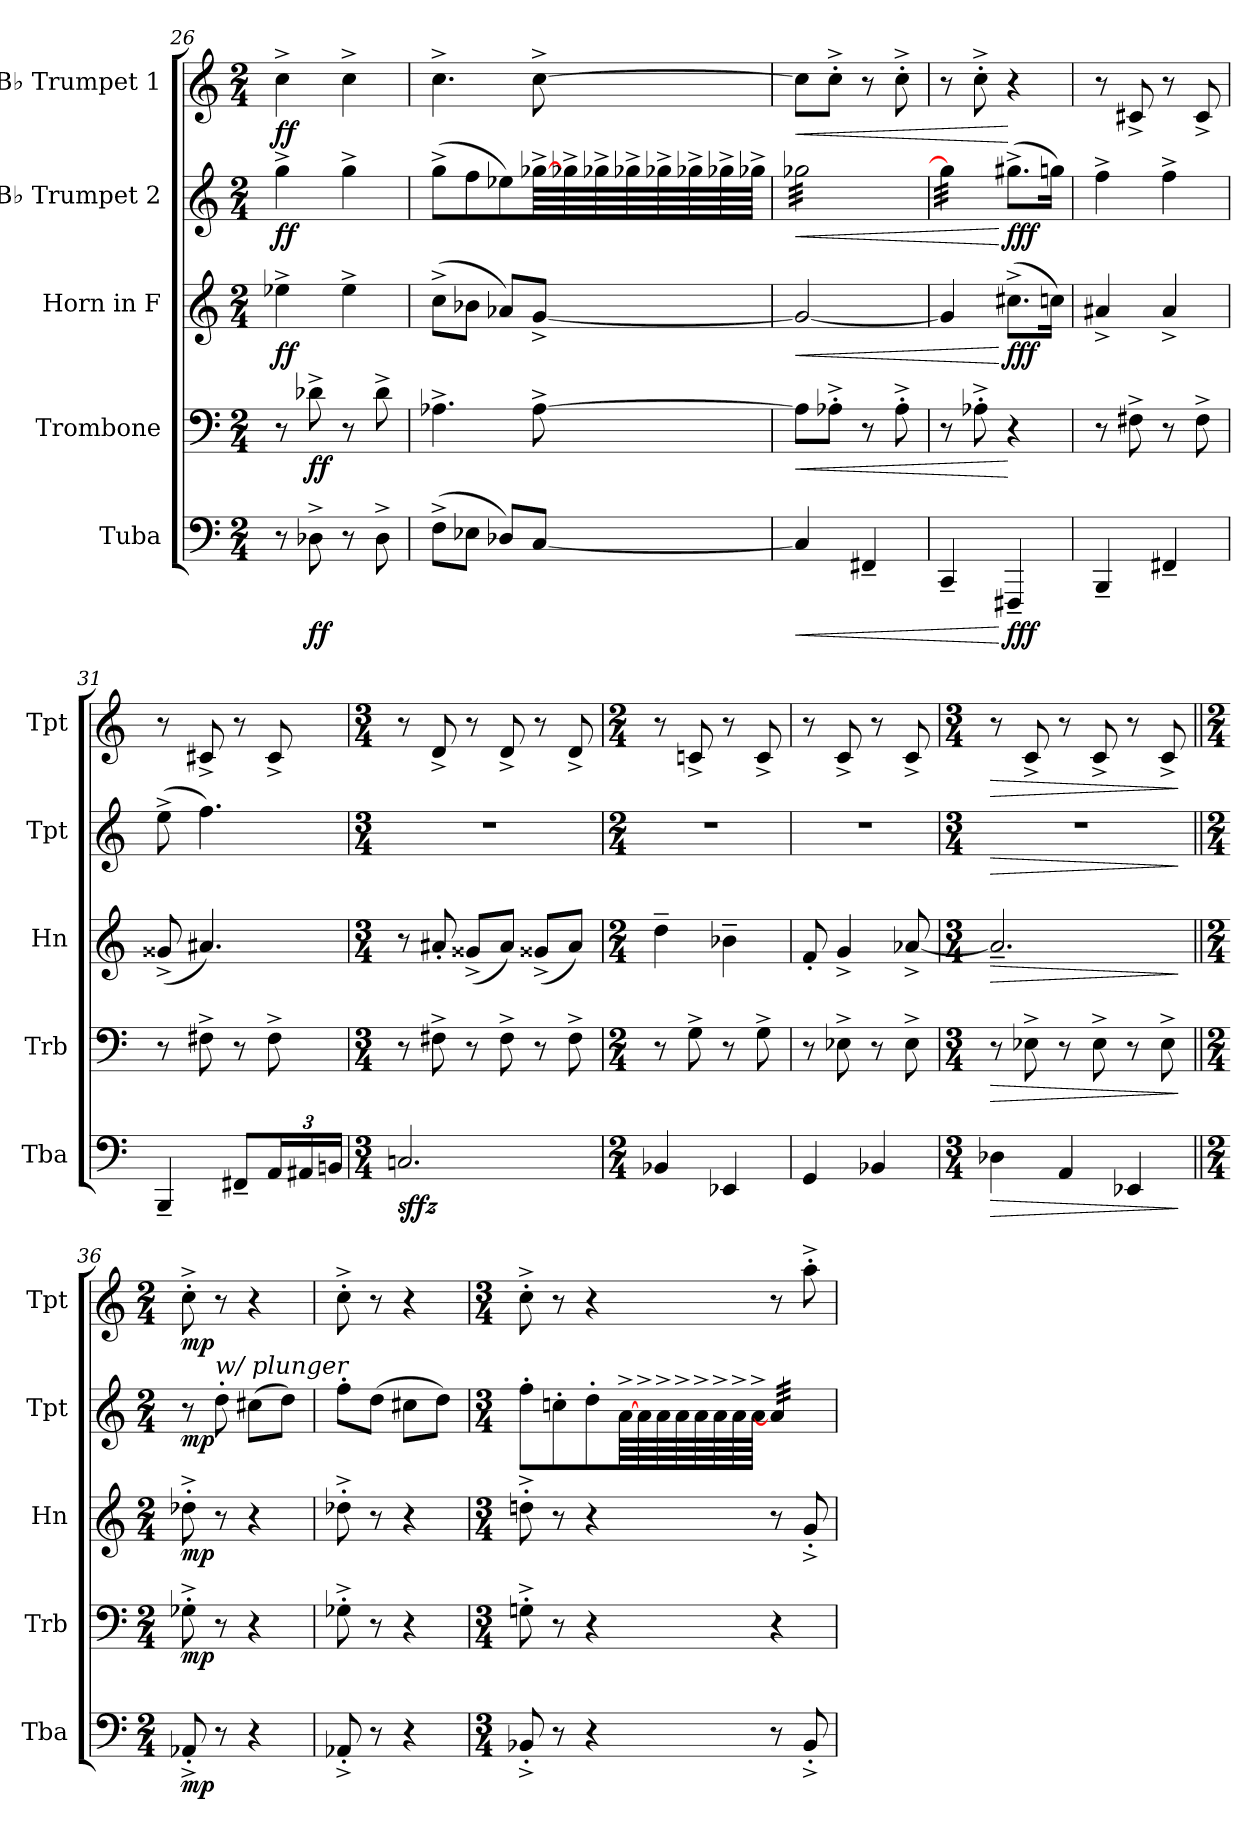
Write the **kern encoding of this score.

**kern	**dynam	**kern	**dynam	**kern	**dynam	**kern	**dynam	**kern	**dynam
*part5	*part5	*part4	*part4	*part3	*part3	*part2	*part2	*part1	*part1
*staff5	*staff5	*staff4	*staff4	*staff3	*staff3	*staff2	*staff2	*staff1	*staff1
*I"Tuba	*	*I"Trombone	*	*I"Horn in F	*	*I"B♭ Trumpet 2	*	*I"B♭ Trumpet 1	*
*I'Tba	*	*I'Trb	*	*I'Hn	*	*I'Tpt	*	*I'Tpt	*
*clefF4	*	*clefF4	*	*clefG2	*	*clefG2	*	*clefG2	*
*	*	*	*	*ITrd4c7	*	*ITrd1c2	*	*ITrd1c2	*
*k[]	*	*k[]	*	*k[b-]	*	*k[b-e-]	*	*k[b-e-]	*
*M2/4	*	*M2/4	*	*M2/4	*	*M2/4	*	*M2/4	*
=26	=26	=26	=26	=26	=26	=26	=26	=26	=26
!	!	!	!	!	!LO:DY:b	!	!LO:DY:b	!	!LO:DY:b
8r	.	8r	.	4a-X^\	ff	4ff^\	ff	4b-^\	ff
!	!LO:DY:b	!	!LO:DY:b	!	!	!	!	!	!
8D-X^\	ff	8d-X^\	ff	.	.	.	.	.	.
8r	.	8r	.	4a-^\	.	4ff^\	.	4b-^\	.
8D-^\	.	8d-^\	.	.	.	.	.	.	.
=27	=27	=27	=27	=27	=27	=27	=27	=27	=27
(8F^\L	.	4.A-X^\	.	(8f^\L	.	(8ff^\L	.	4.b-^\	.
8E-X\J	.	.	.	8e-X\J	.	8ee-\J	.	.	.
8D-X/L)	.	.	.	8d-X/L)	.	8dd-X\L)	.	.	.
*	*	*	*	*	*	*tremolo	*	*	*
[8C/J	.	[8A-^\	.	[8c^/J	.	[64ff-X^\	.	[8b-^\	.
.	.	.	.	.	.	64ff-X^\	.	.	.
.	.	.	.	.	.	64ff-X^\	.	.	.
.	.	.	.	.	.	64ff-X^\	.	.	.
.	.	.	.	.	.	64ff-X^\	.	.	.
.	.	.	.	.	.	64ff-X^\	.	.	.
.	.	.	.	.	.	64ff-X^\	.	.	.
.	.	.	.	.	.	64ff-X^\JJJJ	.	.	.
!!LO:LB:g=z
=28	=28	=28	=28	=28	=28	=28	=28	=28	=28
!	!LO:HP:b	!	!LO:HP:b	!	!LO:HP:b	!	!LO:HP:b	!	!LO:HP:b
4C/]	<	8A-\L]	<	2c/_	<	32ff-\LLL	<	8b-\L]	<
.	.	.	.	.	.	32ff-\	.	.	.
.	.	.	.	.	.	32ff-\	.	.	.
.	.	.	.	.	.	32ff-\	.	.	.
.	.	8A-X'^\J	.	.	.	32ff-\	.	8b-'^\J	.
.	.	.	.	.	.	32ff-\	.	.	.
.	.	.	.	.	.	32ff-\	.	.	.
.	.	.	.	.	.	32ff-\	.	.	.
4FF#X~/	.	8r	.	.	.	32ff-\	.	8r	.
.	.	.	.	.	.	32ff-\	.	.	.
.	.	.	.	.	.	32ff-\	.	.	.
.	.	.	.	.	.	32ff-\	.	.	.
.	.	8A-'^\	.	.	.	32ff-\	.	8b-'^\	.
.	.	.	.	.	.	32ff-\	.	.	.
.	.	.	.	.	.	32ff-\	.	.	.
.	.	.	.	.	.	32ff-\JJJ	.	.	.
=29	=29	=29	=29	=29	=29	=29	=29	=29	=29
4CC~/	.	8r	.	4c/]	.	32ff-\]LLL	.	8r	.
.	.	.	.	.	.	32ff-\	.	.	.
.	.	.	.	.	.	32ff-\	.	.	.
.	.	.	.	.	.	32ff-\	.	.	.
.	.	8A-X'^\	.	.	.	32ff-\	.	8b-'^\	.
.	.	.	.	.	.	32ff-\	.	.	.
.	.	.	.	.	.	32ff-\	.	.	.
.	.	.	.	.	.	32ff-\JJJ	.	.	.
*	*	*	*	*	*	*Xtremolo	*	*	*
!	!LO:DY:n=1:b	!	!	!	!LO:DY:n=1:b	!	!LO:DY:n=1:b	!	!
4FFF#X~/	[ fff	4r	[	(8.f#X^\L	[ fff	(8.ff#X^\L	[ fff	4r	[
.	.	.	.	16fn\Jk)	.	16ffn\Jk)	.	.	.
=30	=30	=30	=30	=30	=30	=30	=30	=30	=30
4BBB~/	.	8r	.	4d#X^/	.	4ee-^\	.	8r	.
.	.	8F#X^\	.	.	.	.	.	8Bn^/	.
4FF#X~/	.	8r	.	4d#^/	.	4ee-^\	.	8r	.
.	.	8F#^\	.	.	.	.	.	8B^/	.
=31	=31	=31	=31	=31	=31	=31	=31	=31	=31
4BBB~/	.	8r	.	(8c##X^/	.	(8dd^\	.	8r	.
.	.	8F#X^\	.	4.d#X/)	.	4.ee-\)	.	8Bn^/	.
8FF#X~/L	.	8r	.	.	.	.	.	8r	.
*Xbrackettup	*	*	*	*	*	*	*	*	*
24AA/L	.	8F#^\	.	.	.	.	.	8B^/	.
24AA#X/	.	.	.	.	.	.	.	.	.
24BBn/JJ	.	.	.	.	.	.	.	.	.
=32	=32	=32	=32	=32	=32	=32	=32	=32	=32
*M3/4	*	*M3/4	*	*M3/4	*	*M3/4	*	*M3/4	*
!	!LO:DY:b	!	!	!	!	!	!	!	!
2.Cn/	sffz	8r	.	8r	.	2.r	.	8r	.
.	.	8F#X^\	.	8d#X'/	.	.	.	8c^/	.
.	.	8r	.	(8c##X^/L	.	.	.	8r	.
.	.	8F#^\	.	8d#/J)	.	.	.	8c^/	.
.	.	8r	.	(8c##X^/L	.	.	.	8r	.
.	.	8F#^\	.	8d#/J)	.	.	.	8c^/	.
!!LO:PB:g=z
=33	=33	=33	=33	=33	=33	=33	=33	=33	=33
*M2/4	*	*M2/4	*	*M2/4	*	*M2/4	*	*M2/4	*
4BB-X/	.	8r	.	4g~\	.	2r	.	8r	.
.	.	8G^\	.	.	.	.	.	8B-X^/	.
4EE-X/	.	8r	.	4e-X~\	.	.	.	8r	.
.	.	8G^\	.	.	.	.	.	8B-^/	.
=34	=34	=34	=34	=34	=34	=34	=34	=34	=34
4GG/	.	8r	.	8B-'/	.	2r	.	8r	.
.	.	8E-X^\	.	4c^/	.	.	.	8B-^/	.
4BB-X/	.	8r	.	.	.	.	.	8r	.
.	.	8E-^\	.	[8d-X^/	.	.	.	8B-^/	.
=35	=35	=35	=35	=35	=35	=35	=35	=35	=35
*M3/4	*	*M3/4	*	*M3/4	*	*M3/4	*	*M3/4	*
!	!LO:HP:b	!	!LO:HP:b	!	!LO:HP:b	!	!LO:HP:b	!	!LO:HP:b
4D-X\	>	8r	>	2.d-~/]	>	2.r	>	8r	>
.	.	8E-X^\	.	.	.	.	.	8B-^/	.
4AA/	.	8r	.	.	.	.	.	8r	.
.	.	8E-^\	.	.	.	.	.	8B-^/	.
4EE-X/	.	8r	.	.	.	.	.	8r	.
.	.	8E-^\	.	.	.	.	.	8B-^/	.
.	]	.	]	.	]	.	]	.	]
=36||	=36||	=36||	=36||	=36||	=36||	=36||	=36||	=36||	=36||
*M2/4	*	*M2/4	*	*M2/4	*	*M2/4	*	*M2/4	*
!	!LO:DY:b	!	!LO:DY:b	!	!LO:DY:b	!	!LO:DY:b	!	!LO:DY:b
8AA-X^'/	mp	8G-X^'\	mp	8g-X^'\	mp	8r	mp	8b-^'\	mp
!	!	!	!	!	!	!LO:TX:a:i:t=w/ plunger	!	!	!
8r	.	8r	.	8r	.	8cc'\	.	8r	.
4r	.	4r	.	4r	.	(8bn\L	.	4r	.
.	.	.	.	.	.	8cc\J)	.	.	.
=37	=37	=37	=37	=37	=37	=37	=37	=37	=37
8AA-X^'/	.	8G-X^'\	.	8g-X^'\	.	8ee-'\L	.	8b-^'\	.
8r	.	8r	.	8r	.	(8cc\J	.	8r	.
4r	.	4r	.	4r	.	8bn\L	.	4r	.
.	.	.	.	.	.	8cc\J)	.	.	.
!!LO:LB:g=z
=38	=38	=38	=38	=38	=38	=38	=38	=38	=38
*M3/4	*	*M3/4	*	*M3/4	*	*M3/4	*	*M3/4	*
8BB-X'^/	.	8Gn'^\	.	8gn'^\	.	8ee-'\L	.	8b-'^\	.
8r	.	8r	.	8r	.	8b-X'\J	.	8r	.
4r	.	4r	.	4r	.	8cc'\L	.	4r	.
*	*	*	*	*	*	*tremolo	*	*	*
.	.	.	.	.	.	[64g^\	.	.	.
.	.	.	.	.	.	64g^\	.	.	.
.	.	.	.	.	.	64g^\	.	.	.
.	.	.	.	.	.	64g^\	.	.	.
.	.	.	.	.	.	64g^\	.	.	.
.	.	.	.	.	.	64g^\	.	.	.
.	.	.	.	.	.	64g^\	.	.	.
.	.	.	.	.	.	64g^\JJJJ	.	.	.
8r	.	4r	.	8r	.	32g/]LLL	.	8r	.
.	.	.	.	.	.	32g/	.	.	.
.	.	.	.	.	.	32g/	.	.	.
.	.	.	.	.	.	32g/	.	.	.
8BB-^'/	.	.	.	8c^'/	.	32g/	.	8gg^'\	.
.	.	.	.	.	.	32g/	.	.	.
.	.	.	.	.	.	32g/	.	.	.
.	.	.	.	.	.	32g/JJJ	.	.	.
*	*	*	*	*	*	*Xtremolo	*	*	*
=	=	=	=	=	=	=	=	=	=
*-	*-	*-	*-	*-	*-	*-	*-	*-	*-
